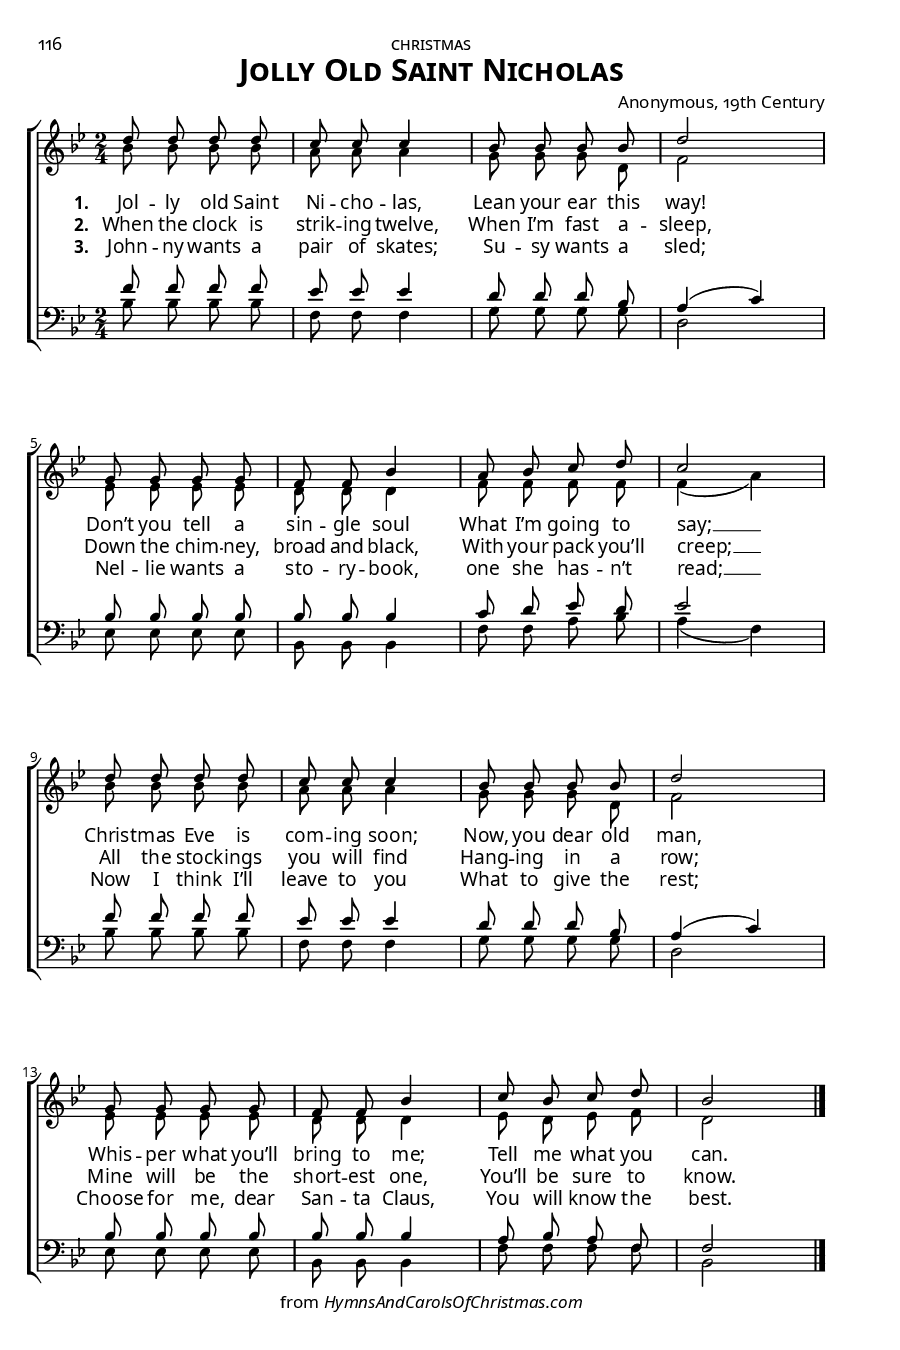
\version "2.14.2"
\include "util.ly"
\header {
  title = \markup{\override #'(font-name . "Garamond Premier Pro Semibold"){ \abs-fontsize #15 \smallCapsOldStyle"Jolly Old Saint Nicholas"}}
  composer = \markup\oldStyleNum"Anonymous, 19th Century"
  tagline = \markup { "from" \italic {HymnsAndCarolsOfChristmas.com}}
}
\paper {
  %print-all-headers = ##f
  paper-height = 9\in
  paper-width = 6\in
  indent = 0\in
  %system-system-spacing = #'((basic-distance . 10) (padding . 0))
  %system-system-spacing =
  %  #'((basic-distance . 0)
  %     (minimum-distance . 0)
  %     (padding . -0.35)
  %     (stretchability . 100))
  ragged-last-bottom = ##f
  ragged-bottom = ##f
  two-sided = ##t
  inner-margin = 0.5\in
  outer-margin = 0.25\in
  top-margin = 0.25\in
  bottom-margin = 0.25\in
  first-page-number = #116
  print-first-page-number = ##t
  headerLine = \markup{\override #'(font-name . "Garamond Premier Pro") \smallCapsOldStyle"christmas"}
  oddHeaderMarkup = \markup\fill-line{
     \override #'(font-name . "Garamond Premier Pro")\abs-fontsize #8.5
     \combine 
        \fill-line{"" \if \should-print-page-number
        \oldStylePageNum""
        }
        \fill-line{\headerLine}
  }
  evenHeaderMarkup = \markup {
     \override #'(font-name . "Garamond Premier Pro")\abs-fontsize #8.5
     \combine
        \if \should-print-page-number
        \oldStylePageNum""
        \fill-line{\headerLine}
  }
}
#(set-global-staff-size 15) \paper{ #(define fonts (make-pango-font-tree "GoudyOlSt BT" "Garamond Premier Pro" "Garamond Premier Pro" (/ 15 20))) }
global = {
  \key bes \major
  \time 2/4
}

sopMusic = \relative c' {
  \autoBeamOff
  d'8 d d d |
  c c c4 |
  bes8 bes bes bes |
  d2 | \break
  
  g,8 g g g |
  f f bes4 |
  a8 bes c d |
  c2 | \break
  
  d8 d d d |
  c c c4 |
  bes8 bes bes bes |
  d2 | \break
  
  g,8 g g g |
  f f bes4 |
  c8 bes c d |
  bes2 \bar "|."
}
sopWords = \lyricmode {
  
}

altoMusic = \relative c' {
  \autoBeamOff
  bes'8 bes bes bes |
  a a a4 |
  g8 g g d |
  f2 |
  
  ees8 ees ees ees |
  d d d4 |
  f8 f f f |
  f4( a) |
  
  bes8 bes bes bes |
  a a a4 |
  g8 g g d |
  f2 |
  
  ees8 ees ees ees |
  d d d4 |
  ees8 d ees f |
  d2 \bar "|."
}
altoWords = \lyricmode {
  \dropLyricsV
  \set stanza = #"1. "
  Jol -- ly old Saint Ni -- cho -- las,
  Lean your ear this way!
  Don’t you tell a sin -- gle soul
  What I’m going to say; __
  Christ -- mas Eve is com -- ing soon;
  Now, you dear old man,
  Whis -- per what you’ll bring to me;
  Tell me what you can.
}
altoWordsII = \lyricmode {
  \dropLyricsV
  \set stanza = #"2. "
  When the clock is strik -- ing twelve,
  When I’m fast a -- sleep,
  Down the chim -- ney, broad and black,
  With your pack you’ll creep; __
  All the stock -- ings you will find
  Hang -- ing in a row;
  Mine will be the short -- est one,
  You’ll be sure to know.
}
altoWordsIII = \lyricmode {
  \dropLyricsV
  \set stanza = #"3. "
  John -- ny wants a pair of skates;
  Su -- sy wants a sled;
  Nel -- lie wants a sto -- ry -- book,
  one she has -- n’t read; __
  Now I think I’ll leave to you
  What to give the rest;
  Choose for me, dear San -- ta Claus,
  You will know the best.
}
altoWordsIV = \lyricmode {
}
altoWordsV = \lyricmode {
}
altoWordsVI = \lyricmode {
}
tenorMusic = \relative c' {
  \autoBeamOff
  f8 f f f |
  ees ees ees4 |
  d8 d d bes |
  a4( c) |
  
  bes8 bes bes bes |
  bes bes bes4 |
  c8 d ees d |
  ees2 |
  
  f8 f f f |
  ees ees ees4 |
  d8 d d bes |
  a4( c) |
  
  bes8 bes bes bes |
  bes bes bes4 |
  a8 bes a f |
  f2 \bar "|."
}
tenorWords = \lyricmode {

}

bassMusic = \relative c {
  \autoBeamOff
  bes'8 bes bes bes |
  f f f4 |
  g8 g g g |
  d2 |
  
  ees8 ees ees ees |
  bes bes bes4 |
  f'8 f a bes |
  a4( f) |
  
  bes8 bes bes bes |
  f f f4 |
  g8 g g g |
  d2 |
  
  ees8 ees ees ees |
  bes bes bes4 |
  f'8 f f f |
  bes,2 \bar "|."
}
bassWords = \lyricmode {

}

pianoRH = \relative c' {
  
}
pianoLH = \relative c' {
  
}

\score {
  <<
   \new ChoirStaff <<
    \new Staff = women <<
      \new Voice = "sopranos" { \voiceOne << \global \sopMusic >> }
      \new Voice = "altos" { \voiceTwo << \global \altoMusic >> }
    >>
    \new Lyrics \with { alignAboveContext = #"women" } \lyricsto "sopranos" \sopWords
     \new Lyrics = "altosVI"  \with { alignBelowContext = #"women" } \lyricsto "altos" \altoWordsVI
    \new Lyrics = "altosV"  \with { alignBelowContext = #"women" } \lyricsto "altos" \altoWordsV
    \new Lyrics = "altosIV"  \with { alignBelowContext = #"women" } \lyricsto "altos" \altoWordsIV
    \new Lyrics = "altosIII"  \with { alignBelowContext = #"women" } \lyricsto "altos" \altoWordsIII
    \new Lyrics = "altosII"  \with { alignBelowContext = #"women" } \lyricsto "altos" \altoWordsII
    \new Lyrics = "altos"  \with { alignBelowContext = #"women" \override VerticalAxisGroup #'nonstaff-relatedstaff-spacing = #'((basic-distance . 1))} \lyricsto "altos" \altoWords
   \new Staff = men <<
      \clef bass
      \new Voice = "tenors" { \voiceOne << \global \tenorMusic >> }
      \new Voice = "basses" { \voiceTwo << \global \bassMusic >> }
    >>
    \new Lyrics \with { alignAboveContext = #"men"  } \lyricsto "tenors" \tenorWords
    \new Lyrics \with { alignBelowContext = #"men"  } \lyricsto "basses" \bassWords
  >>
%    \new PianoStaff << \new Staff { \new Voice { \pianoRH } } \new Staff { \clef "bass" \pianoLH } >>
  >>
  \layout {
    \context {
      \Score
      %\override SpacingSpanner #'base-shortest-duration = #(ly:make-moment 1 8)
      %\override SpacingSpanner #'common-shortest-duration = #(ly:make-moment 1 4)
    }
    \context {
      % Remove all empty staves
      % \Staff \RemoveEmptyStaves \override VerticalAxisGroup #'remove-first = ##t
    }
    \context {
      \Lyrics
      \override LyricText #'X-offset = #center-on-word
    }
  }
  \midi {
    \tempo 4 = 90
    \set Staff.midiInstrument = "piccolo"
  
    \context {
      \Voice
      \remove "Dynamic_performer"
    }
  }
}
